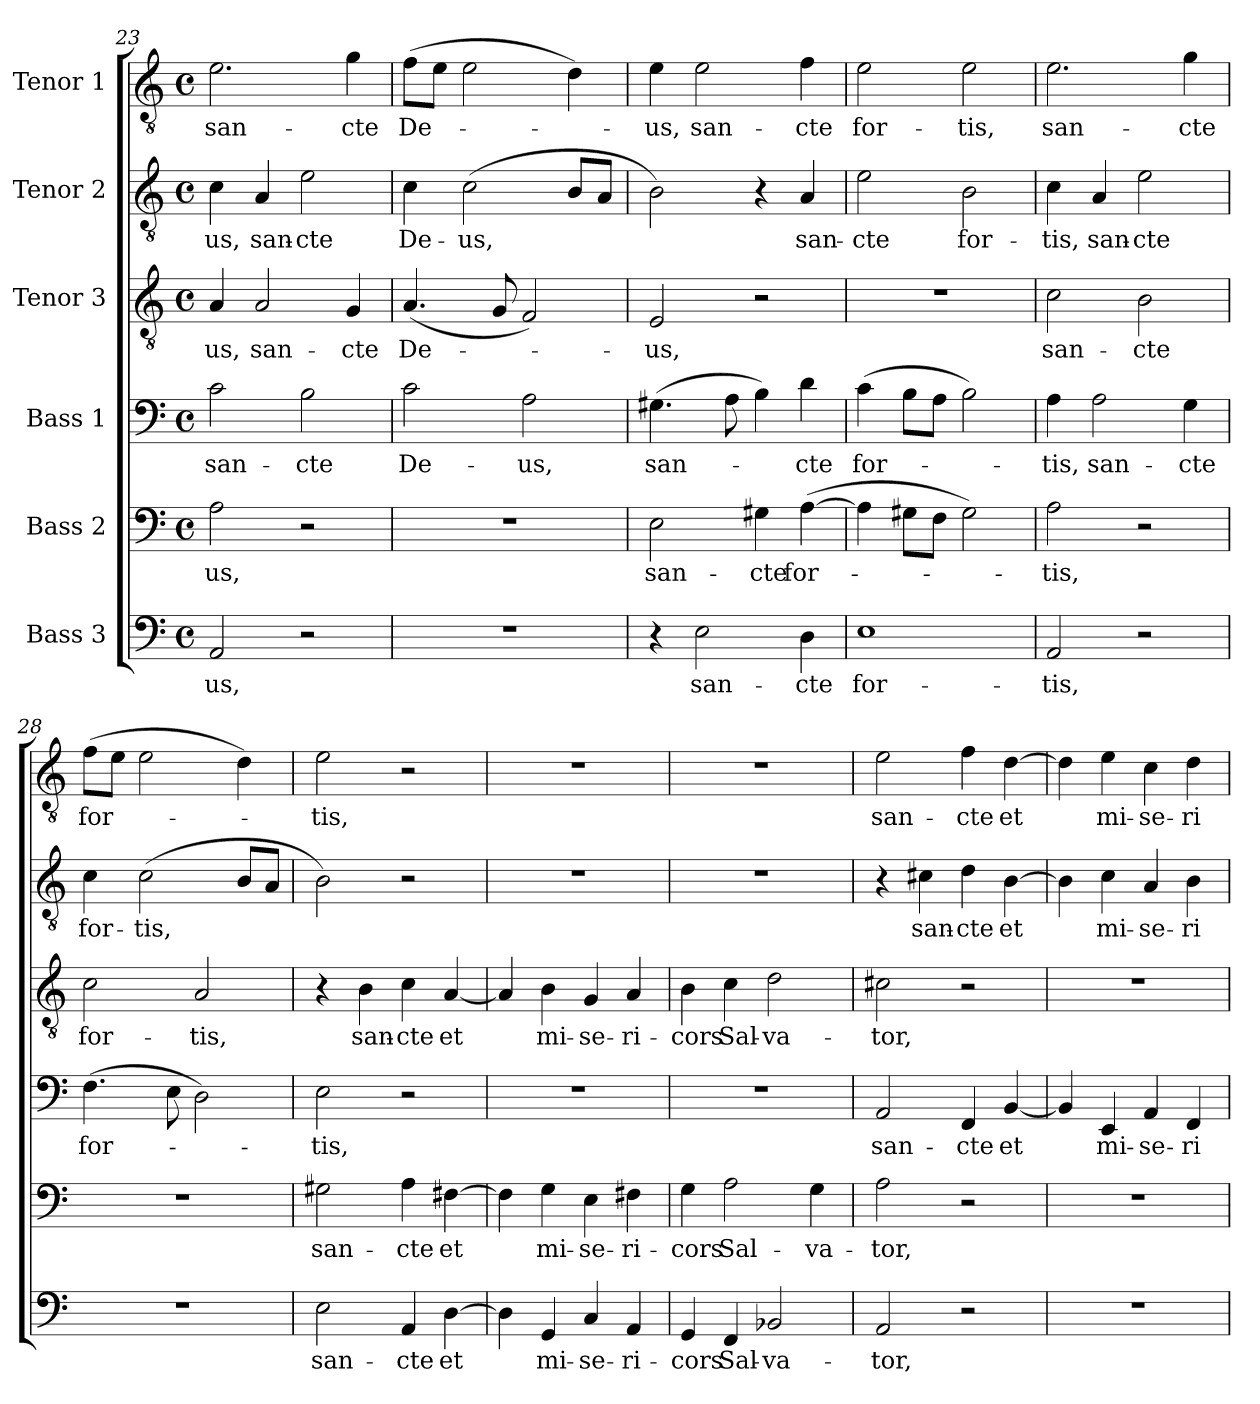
**kern	**text	**kern	**text	**kern	**text	**kern	**text	**kern	**text	**kern	**text
*part6	*part6	*part5	*part5	*part4	*part4	*part3	*part3	*part2	*part2	*part1	*part1
*staff6	*staff6	*staff5	*staff5	*staff4	*staff4	*staff3	*staff3	*staff2	*staff2	*staff1	*staff1
*I"Bass 3	*	*I"Bass 2	*	*I"Bass 1	*	*I"Tenor 3	*	*I"Tenor 2	*	*I"Tenor 1	*
*clefF4	*	*clefF4	*	*clefF4	*	*clefGv2	*	*clefGv2	*	*clefGv2	*
*k[]	*	*k[]	*	*k[]	*	*k[]	*	*k[]	*	*k[]	*
*C:	*	*C:	*	*C:	*	*C:	*	*C:	*	*C:	*
*M4/4	*	*M4/4	*	*M4/4	*	*M4/4	*	*M4/4	*	*M4/4	*
*met(c)	*	*met(c)	*	*met(c)	*	*met(c)	*	*met(c)	*	*met(c)	*
=23	=23	=23	=23	=23	=23	=23	=23	=23	=23	=23	=23
2AA/	-us,	2A\	-us,	2c\	san-	4A/	-us,	4c\	-us,	2.e\	san-
.	.	.	.	.	.	2A/	san-	4A/	san-	.	.
2r	.	2r	.	2B\	-cte	.	.	2e\	-cte	.	.
.	.	.	.	.	.	4G/	-cte	.	.	4g\	-cte
=24	=24	=24	=24	=24	=24	=24	=24	=24	=24	=24	=24
1r	.	1r	.	2c\	De-	(4.A/	De-	4c\	De-	(8f\L	De-
.	.	.	.	.	.	.	.	.	.	8e\J	.
.	.	.	.	.	.	.	.	(2c\	-us,	2e\	.
.	.	.	.	.	.	8G/	.	.	.	.	.
.	.	.	.	2A\	-us,	2F/)	.	.	.	.	.
.	.	.	.	.	.	.	.	8B/L	.	4d\)	.
.	.	.	.	.	.	.	.	8A/J	.	.	.
=25	=25	=25	=25	=25	=25	=25	=25	=25	=25	=25	=25
4r	.	2E\	san-	(4.G#X\	san-	2E/	-us,	2B\)	.	4e\	-us,
2E\	san-	.	.	.	.	.	.	.	.	2e\	san-
.	.	.	.	8A\	.	.	.	.	.	.	.
.	.	4G#X\	-cte	4B\)	.	2r	.	4r	.	.	.
4D\	-cte	([4A\	for-	4d\	-cte	.	.	4A/	san-	4f\	-cte
!!LO:LB:g=z
=26	=26	=26	=26	=26	=26	=26	=26	=26	=26	=26	=26
1E	for-	4A\]	.	(4c\	for-	1r	.	2e\	-cte	2e\	for-
.	.	8G#X\L	.	8B\L	.	.	.	.	.	.	.
.	.	8F\J	.	8A\J	.	.	.	.	.	.	.
.	.	2G#\)	.	2B\)	.	.	.	2B\	for-	2e\	-tis,
=27	=27	=27	=27	=27	=27	=27	=27	=27	=27	=27	=27
2AA/	-tis,	2A\	-tis,	4A\	-tis,	2c\	san-	4c\	-tis,	2.e\	san-
.	.	.	.	2A\	san-	.	.	4A/	san-	.	.
2r	.	2r	.	.	.	2B\	-cte	2e\	-cte	.	.
.	.	.	.	4G\	-cte	.	.	.	.	4g\	-cte
=28	=28	=28	=28	=28	=28	=28	=28	=28	=28	=28	=28
1r	.	1r	.	(4.F\	for-	2c\	for-	4c\	for-	(8f\L	for-
.	.	.	.	.	.	.	.	.	.	8e\J	.
.	.	.	.	.	.	.	.	(2c\	-tis,	2e\	.
.	.	.	.	8E\	.	.	.	.	.	.	.
.	.	.	.	2D\)	.	2A/	-tis,	.	.	.	.
.	.	.	.	.	.	.	.	8B/L	.	4d\)	.
.	.	.	.	.	.	.	.	8A/J	.	.	.
=29	=29	=29	=29	=29	=29	=29	=29	=29	=29	=29	=29
2E\	san-	2G#X\	san-	2E\	-tis,	4r	.	2B\)	.	2e\	-tis,
.	.	.	.	.	.	4B\	san-	.	.	.	.
4AA/	-cte	4A\	-cte	2r	.	4c\	-cte	2r	.	2r	.
[4D\	et	[4F#X\	et	.	.	[4A/	et	.	.	.	.
=30	=30	=30	=30	=30	=30	=30	=30	=30	=30	=30	=30
4D\]	.	4F#\]	.	1r	.	4A/]	.	1r	.	1r	.
4GG/	mi-	4G\	mi-	.	.	4B\	mi-	.	.	.	.
4C/	-se-	4E\	-se-	.	.	4G/	-se-	.	.	.	.
4AA/	-ri-	4F#X\	-ri-	.	.	4A/	-ri-	.	.	.	.
=31	=31	=31	=31	=31	=31	=31	=31	=31	=31	=31	=31
4GG/	-cors	4G\	-cors	1r	.	4B\	-cors	1r	.	1r	.
4FF/	Sal-	2A\	Sal-	.	.	4c\	Sal-	.	.	.	.
2BB-X/	-va-	.	.	.	.	2d\	-va-	.	.	.	.
.	.	4G\	-va-	.	.	.	.	.	.	.	.
!!LO:PB:g=z
=32	=32	=32	=32	=32	=32	=32	=32	=32	=32	=32	=32
2AA/	-tor,	2A\	-tor,	2AA/	san-	2c#X\	-tor,	4r	.	2e\	san-
.	.	.	.	.	.	.	.	4c#X\	san-	.	.
2r	.	2r	.	4FF/	-cte	2r	.	4d\	-cte	4f\	-cte
.	.	.	.	[4BB/	et	.	.	[4B\	et	[4d\	et
=33	=33	=33	=33	=33	=33	=33	=33	=33	=33	=33	=33
1r	.	1r	.	4BB/]	.	1r	.	4B\]	.	4d\]	.
.	.	.	.	4EE/	mi-	.	.	4c\	mi-	4e\	mi-
.	.	.	.	4AA/	-se-	.	.	4A/	-se-	4c\	-se-
.	.	.	.	4FF/	-ri-	.	.	4B\	-ri-	4d\	-ri-
=	=	=	=	=	=	=	=	=	=	=	=
*-	*-	*-	*-	*-	*-	*-	*-	*-	*-	*-	*-
